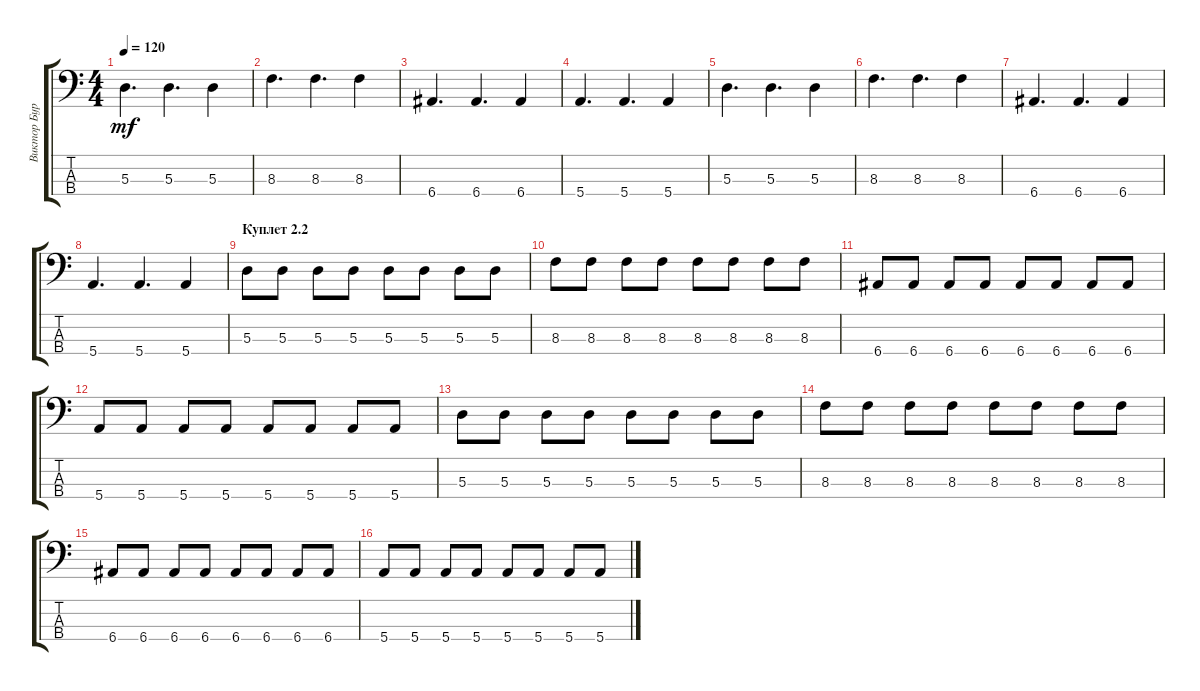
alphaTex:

\track ("Виктор Бурко" "Виктор Бур") {instrument electricbassfinger}
\staff {score tabs}
\tuning (G2 D2 A1 E1) {hide}
\ts (4 4)
\tempo 120
\clef f4
\ks c
5.3.4{d dy mf} 5.3.4{d} 5.3.4 |
8.3.4{d} 8.3.4{d} 8.3.4 |
6.4.4{d} 6.4.4{d} 6.4.4 |
5.4.4{d} 5.4.4{d} 5.4.4 |
5.3.4{d} 5.3.4{d} 5.3.4 |
8.3.4{d} 8.3.4{d} 8.3.4 |
6.4.4{d} 6.4.4{d} 6.4.4 |
5.4.4{d} 5.4.4{d} 5.4.4 |
\section ("" "Куплет 2.2 ")
5.3.8 5.3.8 5.3.8 5.3.8 5.3.8 5.3.8 5.3.8 5.3.8 |
8.3.8 8.3.8 8.3.8 8.3.8 8.3.8 8.3.8 8.3.8 8.3.8 |
6.4.8 6.4.8 6.4.8 6.4.8 6.4.8 6.4.8 6.4.8 6.4.8 |
5.4.8 5.4.8 5.4.8 5.4.8 5.4.8 5.4.8 5.4.8 5.4.8 |
5.3.8 5.3.8 5.3.8 5.3.8 5.3.8 5.3.8 5.3.8 5.3.8 |
8.3.8 8.3.8 8.3.8 8.3.8 8.3.8 8.3.8 8.3.8 8.3.8 |
6.4.8 6.4.8 6.4.8 6.4.8 6.4.8 6.4.8 6.4.8 6.4.8 |
5.4.8 5.4.8 5.4.8 5.4.8 5.4.8 5.4.8 5.4.8 5.4.8
